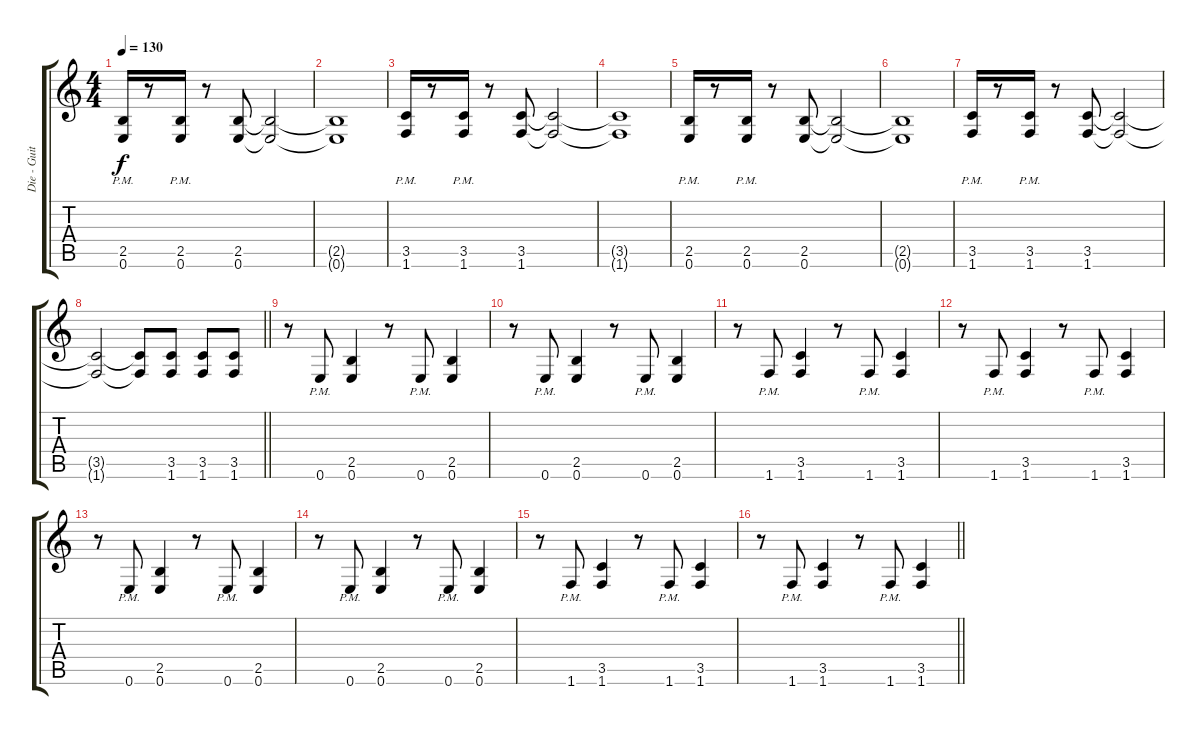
\track ("Die - Guitar 1" "Die - Guit") {instrument overdrivenguitar}
\staff {score tabs}
\tuning (E4 B3 G3 D3 A2 E2) {hide}
\ts (4 4)
\tempo 130
\clef g2
\ks c
(2.5{pm} 0.6{pm}).16{dy f volume 16} r.8 (2.5{pm} 0.6{pm}).16 r.8 (2.5 0.6).8 (2.5{t} 0.6{t}).2 |
(2.5{t} 0.6{t}).1 |
(3.5{pm} 1.6{pm}).16 r.8 (3.5{pm} 1.6{pm}).16 r.8 (3.5 1.6).8 (3.5{t} 1.6{t}).2 |
(3.5{t} 1.6{t}).1 |
(2.5{pm} 0.6{pm}).16 r.8 (2.5{pm} 0.6{pm}).16 r.8 (2.5 0.6).8 (2.5{t} 0.6{t}).2 |
(2.5{t} 0.6{t}).1 |
(3.5{pm} 1.6{pm}).16 r.8 (3.5{pm} 1.6{pm}).16 r.8 (3.5 1.6).8 (3.5{t} 1.6{t}).2 |
\barLineRight lightlight
(3.5{t} 1.6{t}).2 (3.5{t} 1.6{t}).8 (3.5 1.6).8 (3.5 1.6).8 (3.5 1.6).8 |
r.8{volume 12} 0.6{pm}.8 (2.5 0.6).4 r.8 0.6{pm}.8 (2.5 0.6).4 |
r.8 0.6{pm}.8 (2.5 0.6).4 r.8 0.6{pm}.8 (2.5 0.6).4 |
r.8 1.6{pm}.8 (3.5 1.6).4 r.8 1.6{pm}.8 (3.5 1.6).4 |
r.8 1.6{pm}.8 (3.5 1.6).4 r.8 1.6{pm}.8 (3.5 1.6).4 |
r.8 0.6{pm}.8 (2.5 0.6).4 r.8 0.6{pm}.8 (2.5 0.6).4 |
r.8 0.6{pm}.8 (2.5 0.6).4 r.8 0.6{pm}.8 (2.5 0.6).4 |
r.8 1.6{pm}.8 (3.5 1.6).4 r.8 1.6{pm}.8 (3.5 1.6).4 |
\barLineRight lightlight
r.8 1.6{pm}.8 (3.5 1.6).4 r.8 1.6{pm}.8 (3.5 1.6).4
